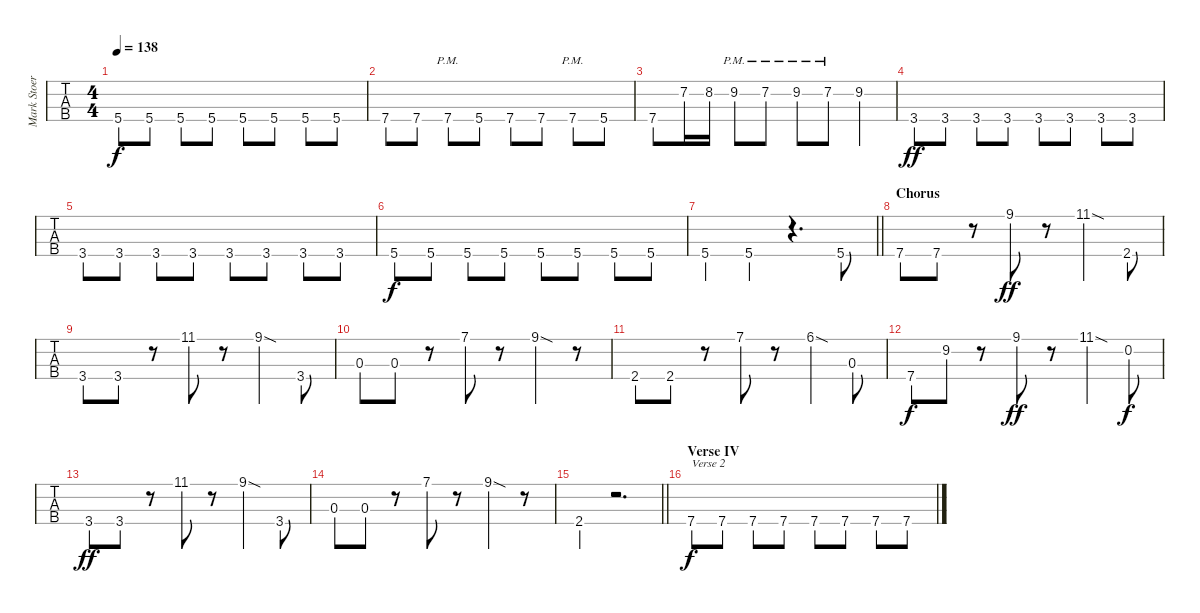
\track ("Mark Stoermer's bass" "Mark Stoer") {instrument electricbassfinger}
\staff {tabs}
\tuning (Gb2 Db2 Ab1 Eb1) {hide}
\ts (4 4)
\tempo 138
\clef f4
\ks c
5.4.8{dy f} 5.4.8 5.4.8 5.4.8 5.4.8 5.4.8 5.4.8 5.4.8 |
7.4.8 7.4.8 7.4{pm}.8 5.4.8 7.4.8 7.4.8 7.4{pm}.8 5.4.8 |
7.4.8 7.2.16 8.2.16 9.2{pm}.8 7.2{pm}.8 9.2{pm}.8 7.2{pm}.8 9.2.4 |
3.4.8{dy ff} 3.4.8 3.4.8 3.4.8 3.4.8 3.4.8 3.4.8 3.4.8 |
3.4.8 3.4.8 3.4.8 3.4.8 3.4.8 3.4.8 3.4.8 3.4.8 |
5.4.8{dy f} 5.4.8 5.4.8 5.4.8 5.4.8 5.4.8 5.4.8 5.4.8 |
\barLineRight lightlight
5.4.4 5.4.4 r.4{d} 5.4.8 |
\section ("" "Chorus")
7.4.8 7.4.8 r.8 9.1.8{dy ff} r.8 11.1{sod}.4 2.4.8 |
3.4.8 3.4.8 r.8 11.1.8 r.8 9.1{sod}.4 3.4.8 |
0.3.8 0.3.8 r.8 7.1.8 r.8 9.1{sod}.4 r.8 |
2.4.8 2.4.8 r.8 7.1.8 r.8 6.1{sod}.4 0.3.8 |
7.4.8{dy f} 9.2.8 r.8 9.1.8{dy ff} r.8 11.1{sod}.4 0.2.8{dy f} |
3.4.8{dy ff} 3.4.8 r.8 11.1.8 r.8 9.1{sod}.4 3.4.8 |
0.3.8 0.3.8 r.8 7.1.8 r.8 9.1{sod}.4 r.8 |
\barLineRight lightlight
2.4.4 r.2{d} |
\section ("" "Verse IV")
7.4.8{txt "Verse 2" dy f} 7.4.8 7.4.8 7.4.8 7.4.8 7.4.8 7.4.8 7.4.8
